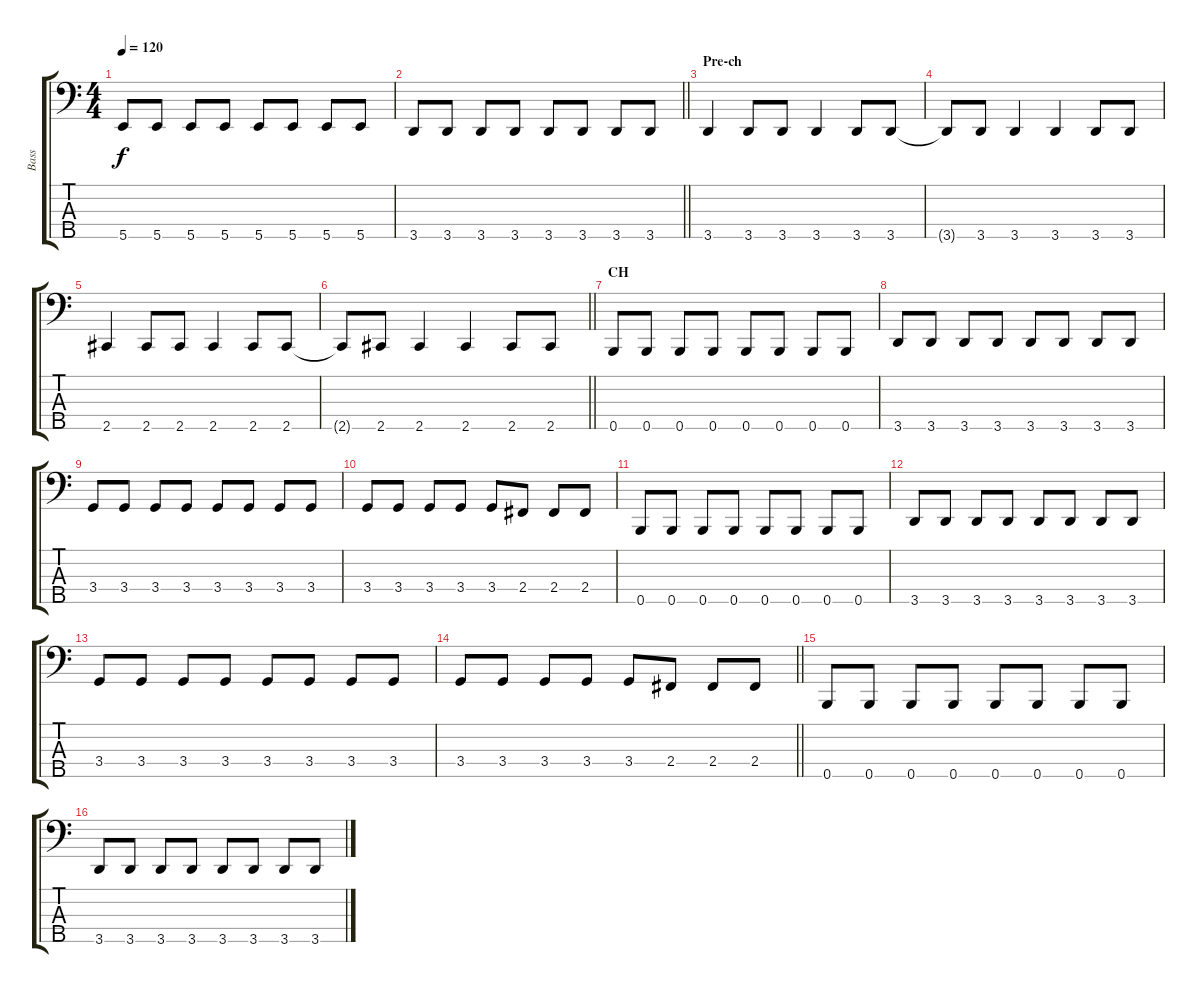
\track ("Bass" "Bass") {instrument electricbassfinger}
\staff {score tabs}
\tuning (G2 D2 A1 E1 B0) {hide}
\ts (4 4)
\tempo 120
\clef f4
\ks c
5.5.8{dy f} 5.5.8 5.5.8 5.5.8 5.5.8 5.5.8 5.5.8 5.5.8 |
\barLineRight lightlight
3.5.8 3.5.8 3.5.8 3.5.8 3.5.8 3.5.8 3.5.8 3.5.8 |
\section ("" "Pre-ch")
3.5.4 3.5.8 3.5.8 3.5.4 3.5.8 3.5.8 |
3.5{t}.8 3.5.8 3.5.4 3.5.4 3.5.8 3.5.8 |
2.5.4 2.5.8 2.5.8 2.5.4 2.5.8 2.5.8 |
\barLineRight lightlight
2.5{t}.8 2.5.8 2.5.4 2.5.4 2.5.8 2.5.8 |
\section ("" "CH")
0.5.8 0.5.8 0.5.8 0.5.8 0.5.8 0.5.8 0.5.8 0.5.8 |
3.5.8 3.5.8 3.5.8 3.5.8 3.5.8 3.5.8 3.5.8 3.5.8 |
3.4.8 3.4.8 3.4.8 3.4.8 3.4.8 3.4.8 3.4.8 3.4.8 |
3.4.8 3.4.8 3.4.8 3.4.8 3.4.8 2.4.8 2.4.8 2.4.8 |
0.5.8 0.5.8 0.5.8 0.5.8 0.5.8 0.5.8 0.5.8 0.5.8 |
3.5.8 3.5.8 3.5.8 3.5.8 3.5.8 3.5.8 3.5.8 3.5.8 |
3.4.8 3.4.8 3.4.8 3.4.8 3.4.8 3.4.8 3.4.8 3.4.8 |
\barLineRight lightlight
3.4.8 3.4.8 3.4.8 3.4.8 3.4.8 2.4.8 2.4.8 2.4.8 |
0.5.8 0.5.8 0.5.8 0.5.8 0.5.8 0.5.8 0.5.8 0.5.8 |
3.5.8 3.5.8 3.5.8 3.5.8 3.5.8 3.5.8 3.5.8 3.5.8
